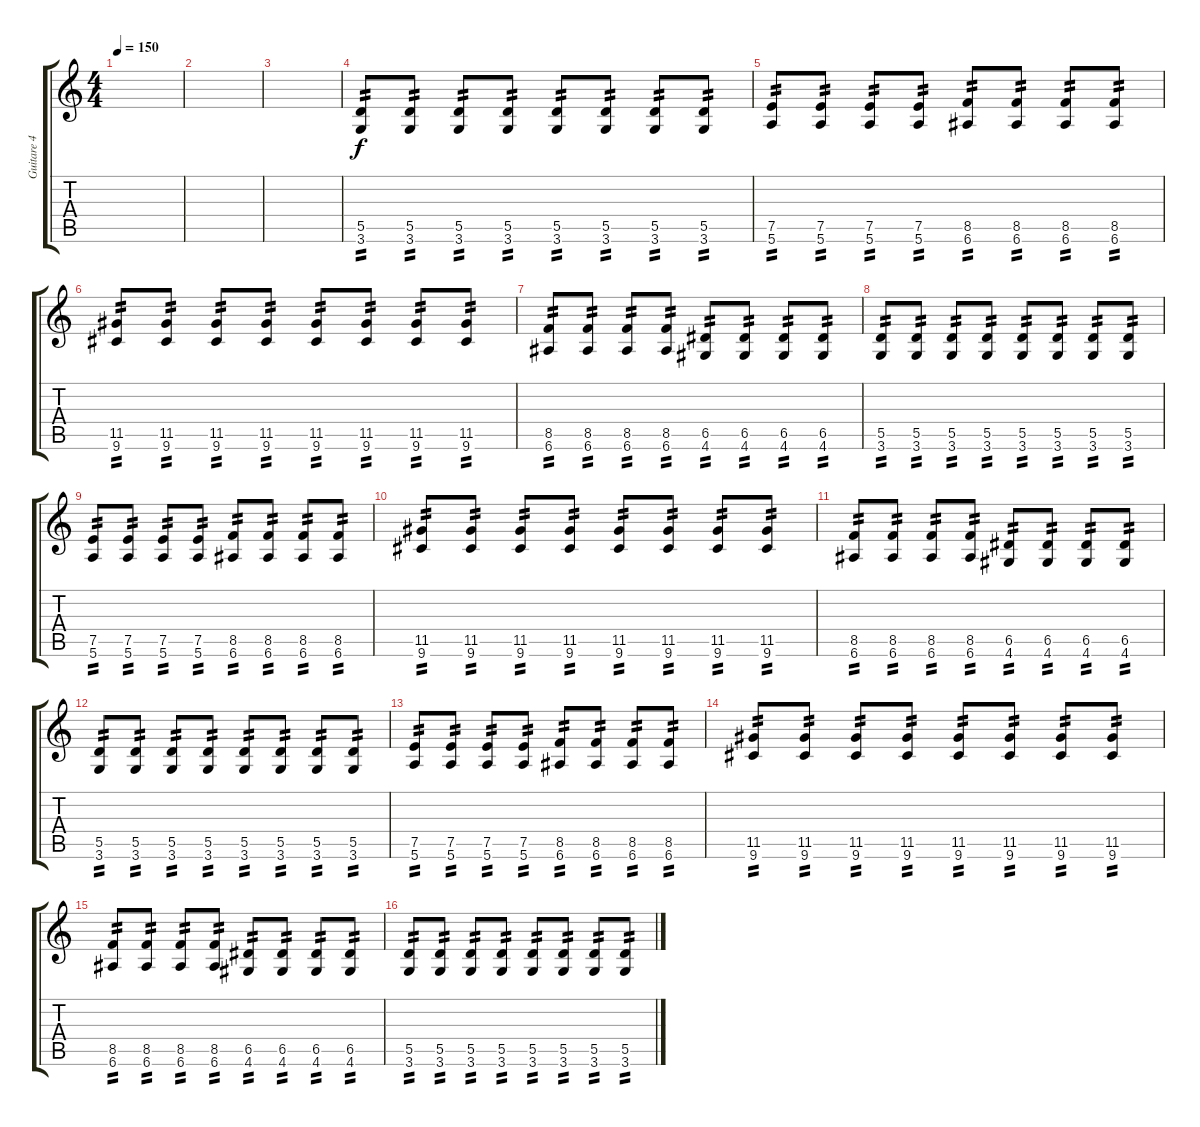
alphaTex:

\track ("Guitare 4" "Guitare 4") {instrument distortionguitar}
\staff {score tabs}
\tuning (E4 B3 G3 D3 A2 E2) {hide}
\ts (4 4)
\tempo 150
\clef g2
\ks c
|
|
|
(5.5 3.6).8{tp 2} (5.5 3.6).8{tp 2} (5.5 3.6).8{tp 2} (5.5 3.6).8{tp 2} (5.5 3.6).8{tp 2} (5.5 3.6).8{tp 2} (5.5 3.6).8{tp 2} (5.5 3.6).8{tp 2} |
(7.5 5.6).8{tp 2} (7.5 5.6).8{tp 2} (7.5 5.6).8{tp 2} (7.5 5.6).8{tp 2} (8.5 6.6).8{tp 2} (8.5 6.6).8{tp 2} (8.5 6.6).8{tp 2} (8.5 6.6).8{tp 2} |
(11.5 9.6).8{tp 2} (11.5 9.6).8{tp 2} (11.5 9.6).8{tp 2} (11.5 9.6).8{tp 2} (11.5 9.6).8{tp 2} (11.5 9.6).8{tp 2} (11.5 9.6).8{tp 2} (11.5 9.6).8{tp 2} |
(8.5 6.6).8{tp 2} (8.5 6.6).8{tp 2} (8.5 6.6).8{tp 2} (8.5 6.6).8{tp 2} (6.5 4.6).8{tp 2} (6.5 4.6).8{tp 2} (6.5 4.6).8{tp 2} (6.5 4.6).8{tp 2} |
(5.5 3.6).8{tp 2} (5.5 3.6).8{tp 2} (5.5 3.6).8{tp 2} (5.5 3.6).8{tp 2} (5.5 3.6).8{tp 2} (5.5 3.6).8{tp 2} (5.5 3.6).8{tp 2} (5.5 3.6).8{tp 2} |
(7.5 5.6).8{tp 2} (7.5 5.6).8{tp 2} (7.5 5.6).8{tp 2} (7.5 5.6).8{tp 2} (8.5 6.6).8{tp 2} (8.5 6.6).8{tp 2} (8.5 6.6).8{tp 2} (8.5 6.6).8{tp 2} |
(11.5 9.6).8{tp 2} (11.5 9.6).8{tp 2} (11.5 9.6).8{tp 2} (11.5 9.6).8{tp 2} (11.5 9.6).8{tp 2} (11.5 9.6).8{tp 2} (11.5 9.6).8{tp 2} (11.5 9.6).8{tp 2} |
(8.5 6.6).8{tp 2} (8.5 6.6).8{tp 2} (8.5 6.6).8{tp 2} (8.5 6.6).8{tp 2} (6.5 4.6).8{tp 2} (6.5 4.6).8{tp 2} (6.5 4.6).8{tp 2} (6.5 4.6).8{tp 2} |
(5.5 3.6).8{tp 2} (5.5 3.6).8{tp 2} (5.5 3.6).8{tp 2} (5.5 3.6).8{tp 2} (5.5 3.6).8{tp 2} (5.5 3.6).8{tp 2} (5.5 3.6).8{tp 2} (5.5 3.6).8{tp 2} |
(7.5 5.6).8{tp 2} (7.5 5.6).8{tp 2} (7.5 5.6).8{tp 2} (7.5 5.6).8{tp 2} (8.5 6.6).8{tp 2} (8.5 6.6).8{tp 2} (8.5 6.6).8{tp 2} (8.5 6.6).8{tp 2} |
(11.5 9.6).8{tp 2} (11.5 9.6).8{tp 2} (11.5 9.6).8{tp 2} (11.5 9.6).8{tp 2} (11.5 9.6).8{tp 2} (11.5 9.6).8{tp 2} (11.5 9.6).8{tp 2} (11.5 9.6).8{tp 2} |
(8.5 6.6).8{tp 2} (8.5 6.6).8{tp 2} (8.5 6.6).8{tp 2} (8.5 6.6).8{tp 2} (6.5 4.6).8{tp 2} (6.5 4.6).8{tp 2} (6.5 4.6).8{tp 2} (6.5 4.6).8{tp 2} |
(5.5 3.6).8{tp 2} (5.5 3.6).8{tp 2} (5.5 3.6).8{tp 2} (5.5 3.6).8{tp 2} (5.5 3.6).8{tp 2} (5.5 3.6).8{tp 2} (5.5 3.6).8{tp 2} (5.5 3.6).8{tp 2}
